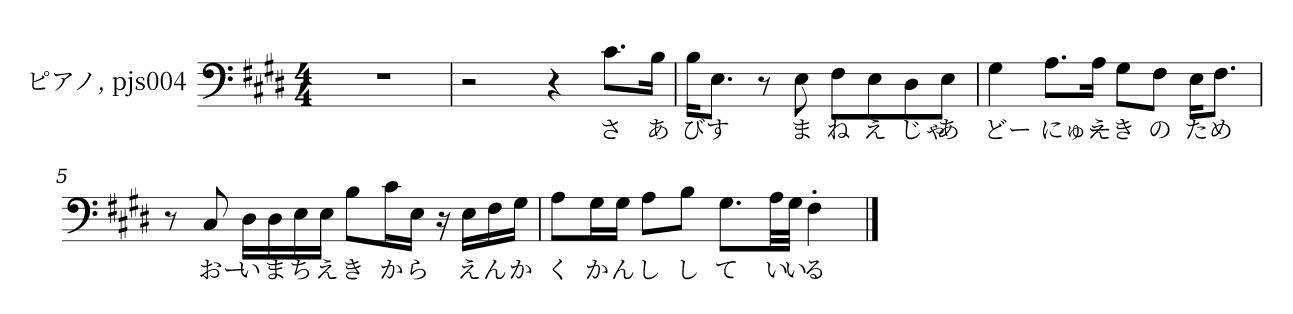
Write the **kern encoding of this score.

**kern	**text
*part1	*part1
*staff1	*staff1
*I"ピアノ, pjs004	*
*clefF4	*
*k[f#c#g#d#]	*
*M4/4	*
*MM100	*
=1	=1
1r	.
=2	=2
2r	.
4r	.
!	!LO:LY:b
8.c#\L	さ
!	!LO:LY:b
16B\Jk	あ
=3	=3
!	!LO:LY:b
16B\KL	び
!	!LO:LY:b
8.E\J	す
8r	.
!	!LO:LY:b
8E\	ま
!	!LO:LY:b
8F#\L	ね
!	!LO:LY:b
8E\	え
!	!LO:LY:b
8D#\	じゃ
!	!LO:LY:b
8E\J	あ
=4	=4
!	!LO:LY:b
4G#\	どー
!	!LO:LY:b
8.A\L	にゅー
!	!LO:LY:b
16A\Jk	え
!	!LO:LY:b
8G#\L	き
!	!LO:LY:b
8F#\J	の
!	!LO:LY:b
16E\KL	た
!	!LO:LY:b
8.F#\J	め
=5	=5
8r	.
!	!LO:LY:b
8C#/	おー
!	!LO:LY:b
16D#\LL	い
!	!LO:LY:b
16D#\	ま
!	!LO:LY:b
16E\	ち
!	!LO:LY:b
16E\JJ	え
!	!LO:LY:b
8B\L	き
!	!LO:LY:b
16c#\L	か
!	!LO:LY:b
16E\JJ	ら
16r	.
!	!LO:LY:b
16E\LL	え
!	!LO:LY:b
16F#\	ん
!	!LO:LY:b
16G#\JJ	か
!!LO:LB:g=z
=6	=6
!	!LO:LY:b
8A\L	く
!	!LO:LY:b
16G#\L	か
!	!LO:LY:b
16G#\JJ	ん
!	!LO:LY:b
8A\L	し
!	!LO:LY:b
8B\J	し
!	!LO:LY:b
8.G#\L	て
!	!LO:LY:b
32A\LL	い
!	!LO:LY:b
32G#\JJJ	い
!	!LO:LY:b
4F#'\	る
==	==
*-	*-
